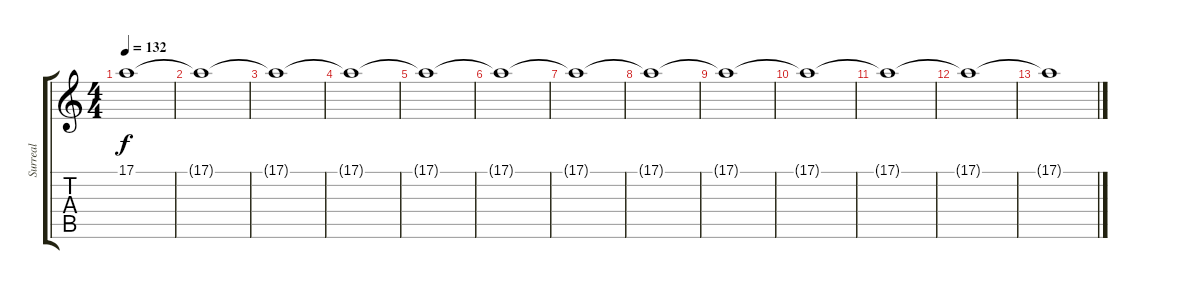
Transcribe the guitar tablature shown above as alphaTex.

\track ("Surreal" "Surreal") {instrument lead1square}
\staff {score tabs}
\tuning (E4 B3 G3 D3 A2 E2) {hide}
\ts (4 4)
\tempo 132
\clef g2
\ks c
17.1{t}.1{dy f} |
17.1{t}.1 |
17.1{t}.1 |
17.1{t}.1 |
17.1{t}.1 |
17.1{t}.1 |
17.1{t}.1 |
17.1{t}.1 |
17.1{t}.1 |
17.1{t}.1 |
17.1{t}.1 |
17.1{t}.1 |
17.1{t}.1
